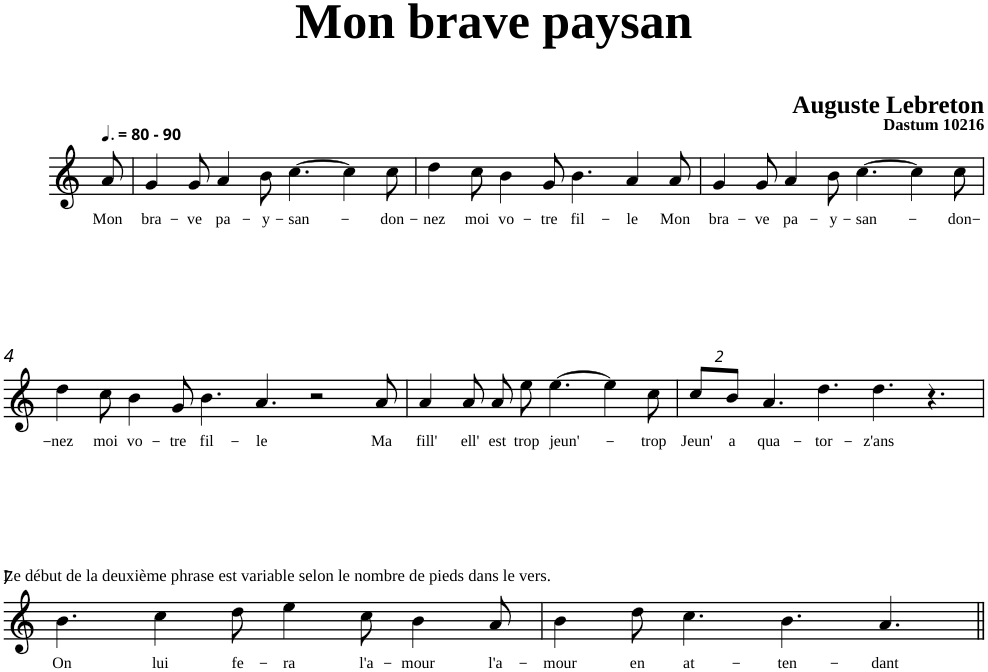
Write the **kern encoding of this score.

**kern	**text
*part1	*part1
*staff1	*staff1
*clefG2	*
*k[]	*
=	=
!LO:TX:a:B:t=- 90	!
!	!LO:LY:b
8a/	Mon
=1	=1
!	!LO:LY:b
4g/	bra-
!	!LO:LY:b
8g/	-ve
!	!LO:LY:b
4a/	pa-
!	!LO:LY:b
8b\	-y-
!	!LO:LY:b
[4cc\	-san-
8ryy	.
4cc\]	.
!	!LO:LY:b
8cc\	-don-
=2	=2
!	!LO:LY:b
4dd\	-nez
8cc\_	.
!	!LO:LY:b
8cc\	moi
!	!LO:LY:b
4b\	vo-
!	!LO:LY:b
8g/	-tre
!	!LO:LY:b
[4b\	fil-
!	!LO:LY:b
4a/	-le
!	!LO:LY:b
8a/	Mon
=3	=3
!	!LO:LY:b
4g/	bra-
8b\]	.
!	!LO:LY:b
8g/	-ve
!	!LO:LY:b
4a/	pa-
!	!LO:LY:b
8b\	-y-
!	!LO:LY:b
[4cc\	-san-
4cc\]	.
!	!LO:LY:b
8cc\	-don-
!!LO:LB:g=z
=4	=4
!	!LO:LY:b
4dd\	-nez
8cc\_	.
!	!LO:LY:b
8cc\	moi
!	!LO:LY:b
4b\	vo-
!	!LO:LY:b
8g/	-tre
!	!LO:LY:b
[4b\	fil-
!	!LO:LY:b
4.a/	-le
2r	.
!	!LO:LY:b
8a/	Ma
=5	=5
!	!LO:LY:b
4a/	fill'
8b\]	.
!	!LO:LY:b
8a/	ell'
!	!LO:LY:b
8a/	est
!	!LO:LY:b
8ee\	trop
!	!LO:LY:b
[4.ee\	jeun'-
4ee\]	.
!	!LO:LY:b
8cc\	-trop
=6	=6
*Xbrackettup	*
!	!LO:LY:b
16%3cc/L	Jeun'
!	!LO:LY:b
16%3b/J	a
!	!LO:LY:b
4.a/	qua-
!	!LO:LY:b
[4dd\	-tor-
8ryy	.
!	!LO:LY:b
4.dd\	-z'ans
4.r	.
!!LO:LB:g=z
=7	=7
!	!LO:LY:b
4.b\	On
8dd\]	.
!	!LO:LY:b
4cc\	lui
!	!LO:LY:b
8dd\	fe-
!	!LO:LY:b
4ee\	-ra
!	!LO:LY:b
8cc\	l'a-
!	!LO:LY:b
4b\	-mour
!	!LO:LY:b
8a/	l'a-
=8	=8
!	!LO:LY:b
4b\	-mour
!	!LO:LY:b
8dd\	en
!	!LO:LY:b
4.cc\	at-
!	!LO:LY:b
[4b\	-ten-
8ryy	.
!	!LO:LY:b
4.a/	-dant
=9||	=9||
8b\]	.
=	=
*-	*-
